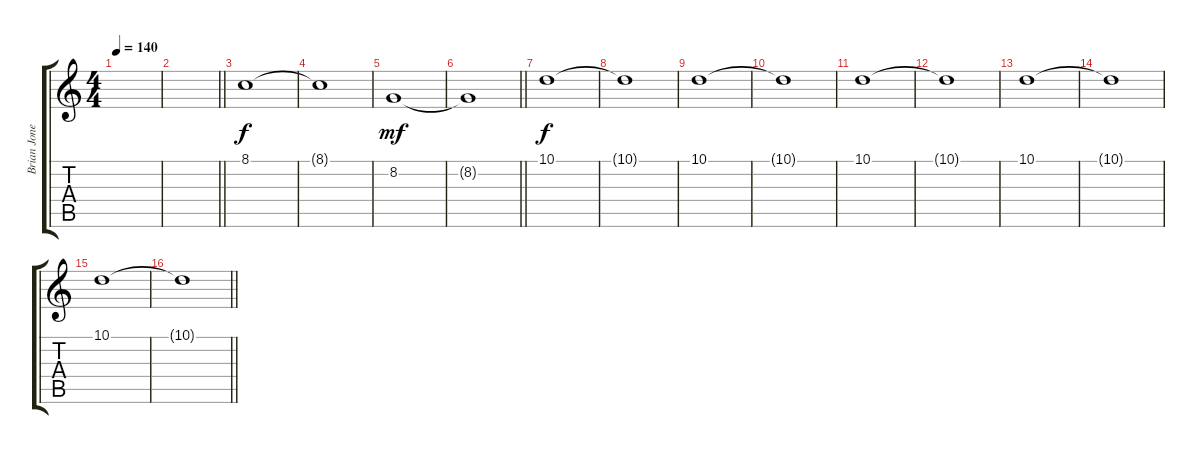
\track ("Brian Jones" "Brian Jone") {instrument drawbarorgan}
\staff {score tabs}
\tuning (E4 B3 G3 D3 A2 E2) {hide}
\ts (4 4)
\tempo 140
\clef g2
\ks c
|
\barLineRight lightlight
|
8.1.1 |
8.1{t}.1 |
8.2.1{dy mf} |
\barLineRight lightlight
8.2{t}.1 |
10.1.1{dy f} |
10.1{t}.1 |
10.1.1 |
10.1{t}.1 |
10.1.1 |
10.1{t}.1 |
10.1.1 |
10.1{t}.1 |
10.1.1 |
\barLineRight lightlight
10.1{t}.1
